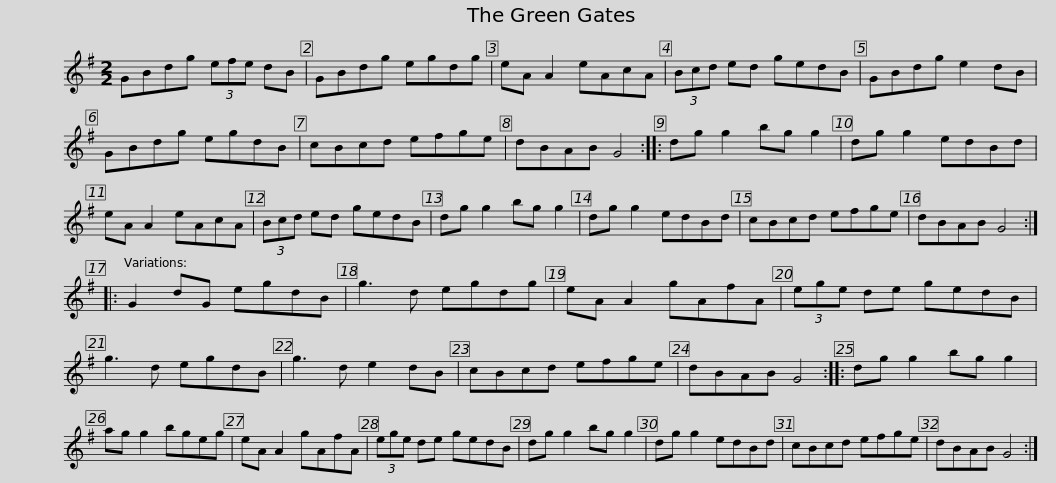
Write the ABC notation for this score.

X:1
L:1/8
M:2/2
I:linebreak $
K:G
V:1 treble
V:1
 GBdg (3efe dB | GBdg egdg | eA A2 eAcA | (3Bcd ed gedB | GBdg e2 dB |$ %5
 GBdg egdB | cBcd efge | dBAB G4 :: dg g2 bg g2 | dg g2 edBd | %10
 eA A2 eAcA |$ (3Bcd ed gedB | dg g2 bg g2 | dg g2 edBd | cBcd efge | %15
 dBAB G4 :: G2 dG egdB |$ g3 d egdg | eA A2 gAfA | (3ege de gedB | %20
 g3 d egdB | g3 d e2 dB | cBcd efge |$ dBAB G4 :: dg g2 bg g2 | %25
 ag g2 bgeg | eA A2 gAfA | (3ege de gedB | dg g2 bg g2 |$ dg g2 edBd | %30
 cBcd efge | dBAB G4 :| %32
